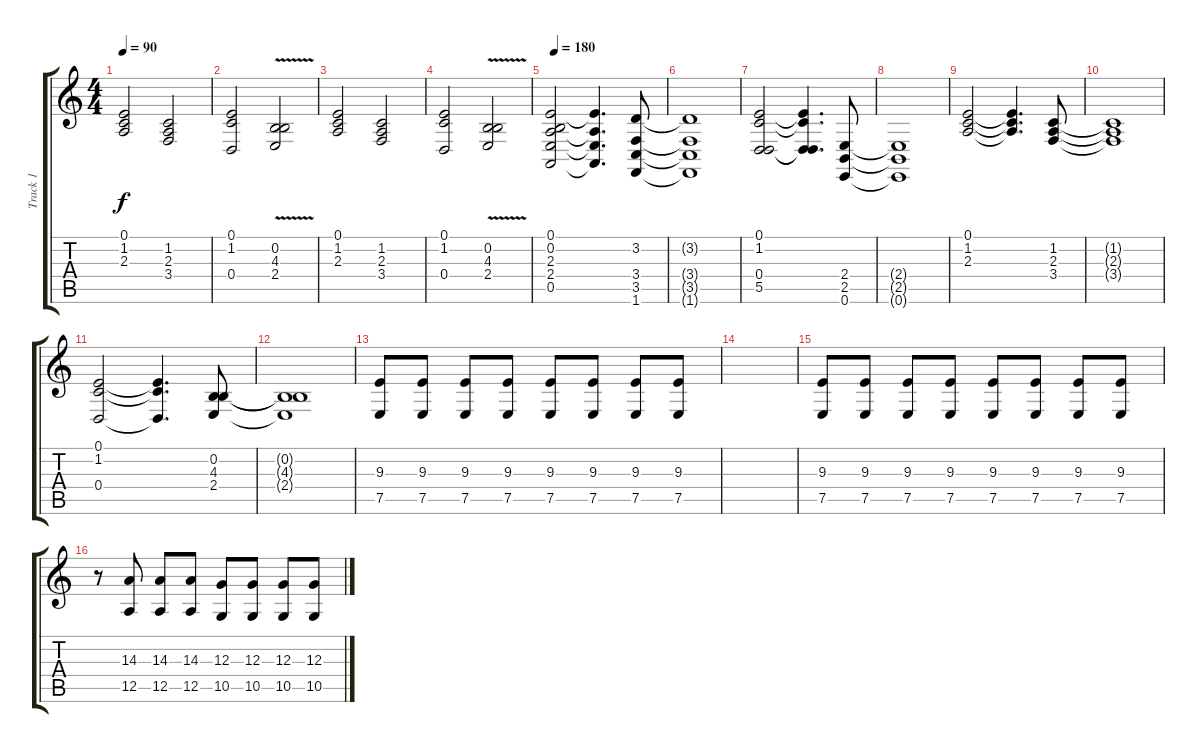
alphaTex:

\track ("Track 1" "Track 1") {instrument vibraphone}
\staff {score tabs}
\tuning (E4 B3 G3 D3 A2 E2) {hide}
\ts (4 4)
\tempo 90
\clef g2
\ks c
(0.1 1.2 2.3).2{dy f} (1.2 2.3 3.4).2 |
(0.1 1.2 0.4).2 (0.2 4.3 2.4{v}).2 |
(0.1 1.2 2.3).2 (1.2 2.3 3.4).2 |
(0.1 1.2 0.4).2 (0.2 4.3 2.4{v}).2 |
\tempo 180
(0.1 0.2 2.3 2.4 0.5).2{instrument distortionguitar} (0.1{t} 2.3{t} 2.4{t} 0.5{t}).4{d} (3.2 3.4 3.5 1.6).8 |
(3.2{t} 3.4{t} 3.5{t} 1.6{t}).1 |
(0.1 1.2 0.4 5.5).2 (0.1{t} 1.2{t} 0.4{t} 5.5{t}).4{d} (2.4 2.5 0.6).8 |
(2.4{t} 2.5{t} 0.6{t}).1 |
(0.1 1.2 2.3).2 (0.1{t} 1.2{t} 2.3{t}).4{d} (1.2 2.3 3.4).8 |
(1.2{t} 2.3{t} 3.4{t}).1 |
(0.1 1.2 0.4).2 (0.1{t} 1.2{t} 0.4{t}).4{d} (0.2 4.3 2.4).8 |
(0.2{t} 4.3{t} 2.4{t}).1 |
(9.3 7.5).8 (9.3 7.5).8 (9.3 7.5).8 (9.3 7.5).8 (9.3 7.5).8 (9.3 7.5).8 (9.3 7.5).8 (9.3 7.5).8 |
|
(9.3 7.5).8 (9.3 7.5).8 (9.3 7.5).8 (9.3 7.5).8 (9.3 7.5).8 (9.3 7.5).8 (9.3 7.5).8 (9.3 7.5).8 |
r.8 (14.3 12.5).8 (14.3 12.5).8 (14.3 12.5).8 (12.3 10.5).8 (12.3 10.5).8 (12.3 10.5).8 (12.3 10.5).8
